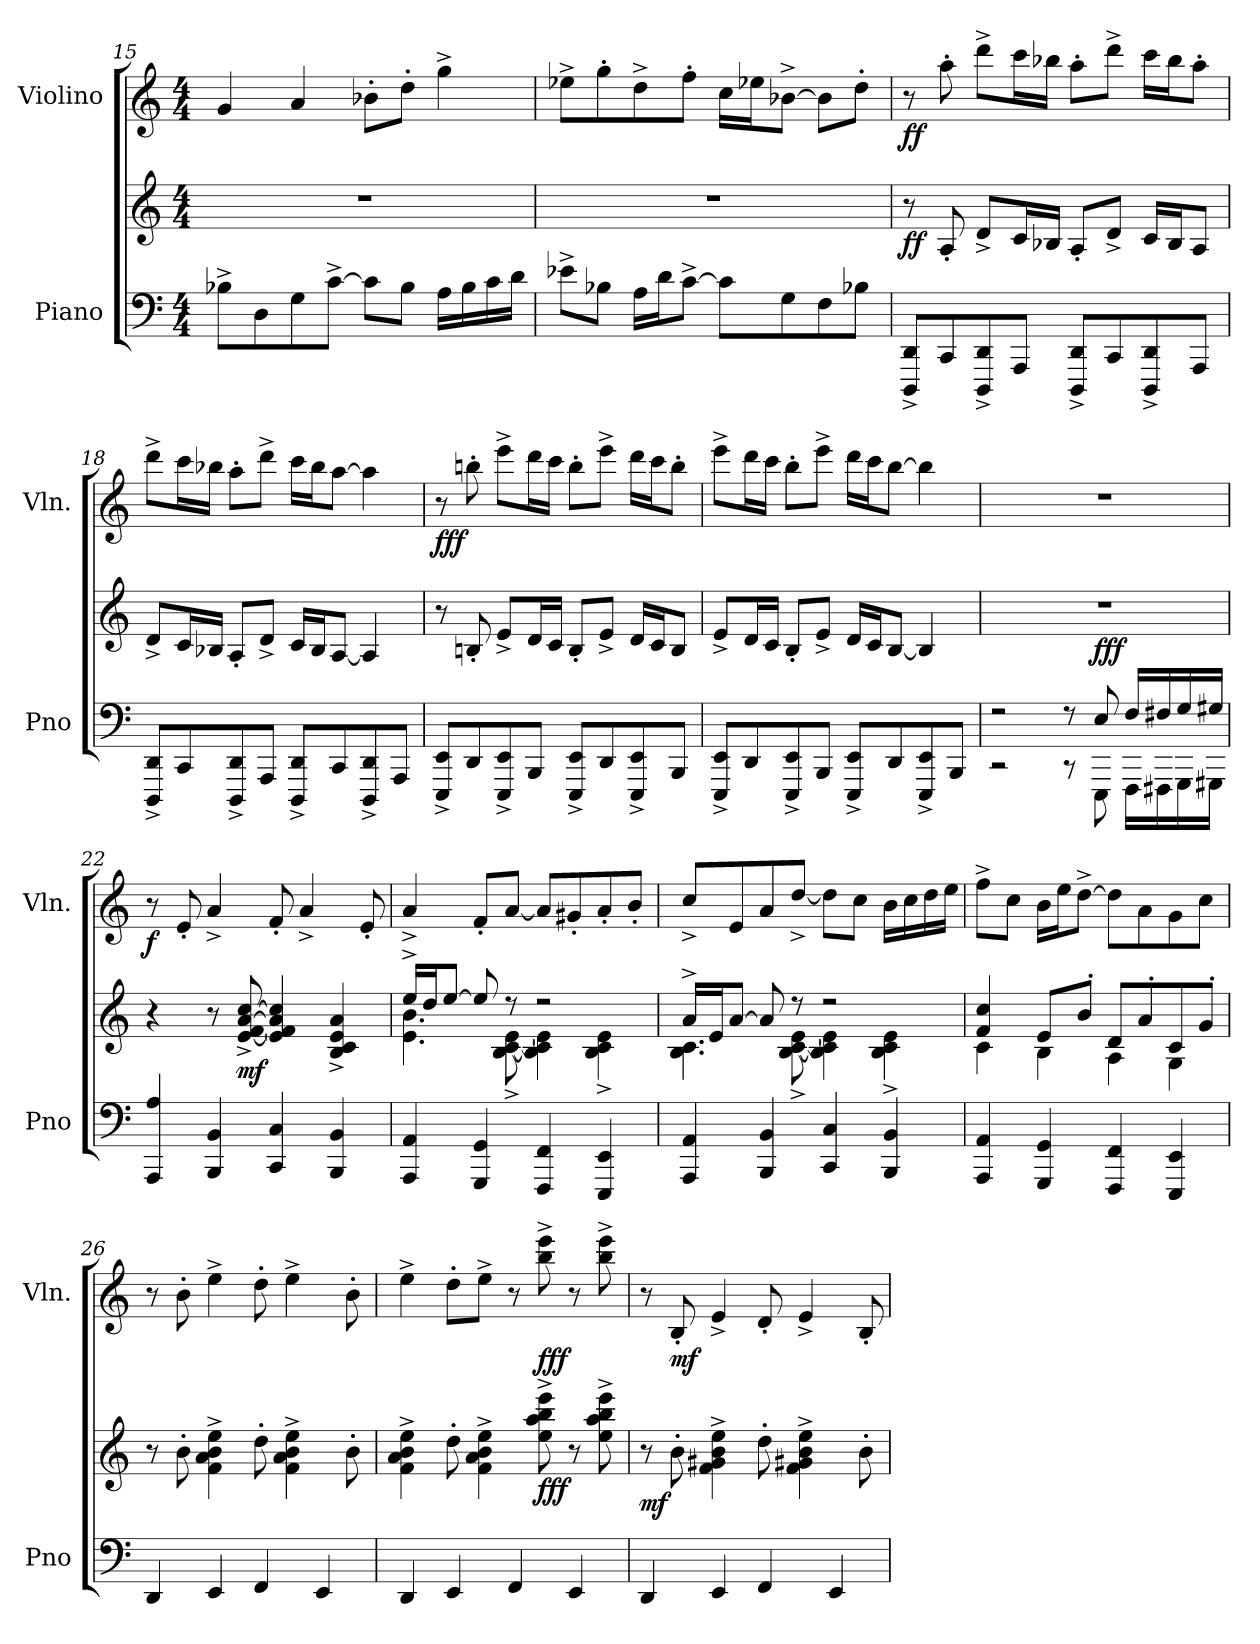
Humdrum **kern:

**kern	**kern	**dynam	**kern	**dynam
*part2	*part2	*part2	*part1	*part1
*staff3	*staff2	*staff2/3	*staff1	*staff1
*I"Piano	*	*	*I"Violino	*
*I'Pno	*	*	*I'Vln.	*
*clefF4	*clefG2	*	*clefG2	*
*k[]	*k[]	*	*k[]	*
*M4/4	*M4/4	*	*M4/4	*
=15	=15	=15	=15	=15
8B-X^\L	1r	.	4g/	.
8D\	.	.	.	.
8G\	.	.	4a/	.
[8c^\J	.	.	.	.
8c\L]	.	.	8b-X'\L	.
8B-\J	.	.	8dd'\J	.
16A\LL	.	.	4gg^\	.
16B-\	.	.	.	.
16c\	.	.	.	.
16d\JJ	.	.	.	.
=16	=16	=16	=16	=16
8e-X^\L	1r	.	8ee-X^\L	.
8B-X\J	.	.	8gg'\	.
16A\LL	.	.	8dd^\	.
16d\J	.	.	.	.
[8c^\J	.	.	8ff'\J	.
8c\L]	.	.	16cc\LL	.
.	.	.	16ee-X\J	.
8G\	.	.	[8b-X^\J	.
8F\	.	.	8b-\L]	.
8B-X\J	.	.	8dd'\J	.
!!LO:LB:g=z
=17	=17	=17	=17	=17
!	!	!LO:DY:b	!	!LO:DY:b
8DDD/^ 8DD/^L	8r	ff	8r	ff
8CC/	8A'/	.	8aa'\	.
8DDD/^ 8DD/^	8d^/L	.	8ddd^\L	.
8AAA/J	16c/L	.	16ccc\L	.
.	16B-X/JJ	.	16bb-X\JJ	.
8DDD/^ 8DD/^L	8A'/L	.	8aa'\L	.
8CC/	8d^/J	.	8ddd^\J	.
8DDD/^ 8DD/^	16c/LL	.	16ccc\LL	.
.	16B-/J	.	16bb-\J	.
8AAA/J	8A/J	.	8aa'\J	.
=18	=18	=18	=18	=18
8DDD/^ 8DD/^L	8d^/L	.	8ddd^\L	.
8CC/	16c/L	.	16ccc\L	.
.	16B-X/JJ	.	16bb-X\JJ	.
8DDD/^ 8DD/^	8A'/L	.	8aa'\L	.
8AAA/J	8d^/J	.	8ddd^\J	.
8DDD/^ 8DD/^L	16c/LL	.	16ccc\LL	.
.	16B-/J	.	16bb-\J	.
8CC/	[8A/J	.	[8aa\J	.
8DDD/^ 8DD/^	4A/]	.	4aa\]	.
8AAA/J	.	.	.	.
=19	=19	=19	=19	=19
!	!	!	!	!LO:DY:b
8EEE/^ 8EE/^L	8r	.	8r	fff
8DD/	8Bn'/	.	8bbn'\	.
8EEE/^ 8EE/^	8e^/L	.	8eee^\L	.
8BBB/J	16d/L	.	16ddd\L	.
.	16c/JJ	.	16ccc\JJ	.
8EEE/^ 8EE/^L	8B'/L	.	8bb'\L	.
8DD/	8e^/J	.	8eee^\J	.
8EEE/^ 8EE/^	16d/LL	.	16ddd\LL	.
.	16c/J	.	16ccc\J	.
8BBB/J	8B/J	.	8bb'\J	.
!!LO:LB:g=z
=20	=20	=20	=20	=20
8EEE/^ 8EE/^L	8e^/L	.	8eee^\L	.
8DD/	16d/L	.	16ddd\L	.
.	16c/JJ	.	16ccc\JJ	.
8EEE/^ 8EE/^	8B'/L	.	8bb'\L	.
8BBB/J	8e^/J	.	8eee^\J	.
8EEE/^ 8EE/^L	16d/LL	.	16ddd\LL	.
.	16c/J	.	16ccc\J	.
8DD/	[8B/J	.	[8bb\J	.
8EEE/^ 8EE/^	4B/]	.	4bb\]	.
8BBB/J	.	.	.	.
=21	=21	=21	=21	=21
*^	*	*	*	*
2r	2r	1r	.	1r	.
8r	8r	.	.	.	.
!	!	!	!LO:DY:a=2	!	!
8E/	8EEE\	.	fff	.	.
16F/LL	16FFF\LL	.	.	.	.
16F#X/	16FFF#X\	.	.	.	.
16G/	16GGG\	.	.	.	.
16G#X/JJ	16GGG#X\JJ	.	.	.	.
=22	=22	=22	=22	=22	=22
!	!	!	!	!	!LO:DY:b
*v	*v	*	*	*	*
4AAA/ 4A/	4r	.	8r	f
.	.	.	8e'/	.
4BBB/ 4BB/	8r	.	4a^/	.
!	!	!LO:DY:b	!	!
.	[8e/^ [8f/^ [8a/^ [8cc/^	mf	.	.
4CC/ 4C/	4e/] 4f/] 4a/] 4cc/]	.	8f'/	.
.	.	.	4a^/	.
4BBB/ 4BB/	4B/^ 4c/^ 4e/^ 4a/^	.	.	.
.	.	.	8e'/	.
!!LO:LB:g=z
=23	=23	=23	=23	=23
*	*^	*	*	*
4AAA/ 4AA/	16ee^/LL	4.e\ 4.b\	.	4a^/	.
.	16dd/J	.	.	.	.
.	[8ee/J	.	.	.	.
4GGG/ 4GG/	8ee/]	.	.	8f'/L	.
.	8r	[8B\^ [8c\^ [8e\^	.	[8a/J	.
4FFF/ 4FF/	2r	4B\] 4c\] 4e\]	.	8a/L]	.
.	.	.	.	8g#X'/	.
4EEE/ 4EE/	.	4B\^ 4c\^ 4e\^	.	8a'/	.
.	.	.	.	8b'/J	.
=24	=24	=24	=24	=24	=24
4AAA/ 4AA/	16a^/LL	4.B\ 4.c\	.	8cc^/L	.
.	16e/J	.	.	.	.
.	[8a/J	.	.	8e/	.
4BBB/ 4BB/	8a/]	.	.	8a/	.
.	8r	[8B\^ [8c\^ [8e\^	.	[8dd^/J	.
4CC/ 4C/	2r	4B\] 4c\] 4e\]	.	8dd\L]	.
.	.	.	.	8cc\J	.
4BBB/ 4BB/	.	4B\^ 4c\^ 4e\^	.	16b\LL	.
.	.	.	.	16cc\	.
.	.	.	.	16dd\	.
.	.	.	.	16ee\JJ	.
=25	=25	=25	=25	=25	=25
4AAA/ 4AA/	4f/ 4cc/	4c\	.	8ff^\L	.
.	.	.	.	8cc\J	.
4GGG/ 4GG/	8e/L	4B\	.	16b\LL	.
.	.	.	.	16ee\J	.
.	8b'/J	.	.	[8dd^\J	.
4FFF/ 4FF/	8d/L	4A\	.	8dd\L]	.
.	8a'/	.	.	8a\	.
4EEE/ 4EE/	8c/	4G\	.	8g\	.
.	8g'/J	.	.	8cc\J	.
*	*v	*v	*	*	*
!!LO:PB:g=z
=26	=26	=26	=26	=26
4DD/	8r	.	8r	.
.	8b'\	.	8b'\	.
4EE/	4f\^ 4a\^ 4b\^ 4ee\^	.	4ee^\	.
4FF/	8dd'\	.	8dd'\	.
.	4f\^ 4a\^ 4b\^ 4ee\^	.	4ee^\	.
4EE/	.	.	.	.
.	8b'\	.	8b'\	.
=27	=27	=27	=27	=27
4DD/	4f\^ 4a\^ 4b\^ 4ee\^	.	4ee^\	.
4EE/	8dd'\	.	8dd'\L	.
.	4f\^ 4a\^ 4b\^ 4ee\^	.	8ee^\J	.
4FF/	.	.	8r	.
!	!	!LO:DY:b	!	!LO:DY:b
.	8ee\^ 8aa\^ 8bb\^ 8eee\^	fff	8bb\^ 8eee\^	fff
4EE/	8r	.	8r	.
.	8ee\^ 8aa\^ 8bb\^ 8eee\^	.	8bb\^ 8eee\^	.
=28	=28	=28	=28	=28
!	!	!LO:DY:b	!	!
4DD/	8r	mf	8r	.
!	!	!	!	!LO:DY:b
.	8b'\	.	8B'/	mf
4EE/	4f\^ 4g#X\^ 4b\^ 4ee\^	.	4e^/	.
4FF/	8dd'\	.	8d'/	.
.	4f\^ 4g#X\^ 4b\^ 4ee\^	.	4e^/	.
4EE/	.	.	.	.
.	8b'\	.	8B'/	.
=	=	=	=	=
*-	*-	*-	*-	*-
